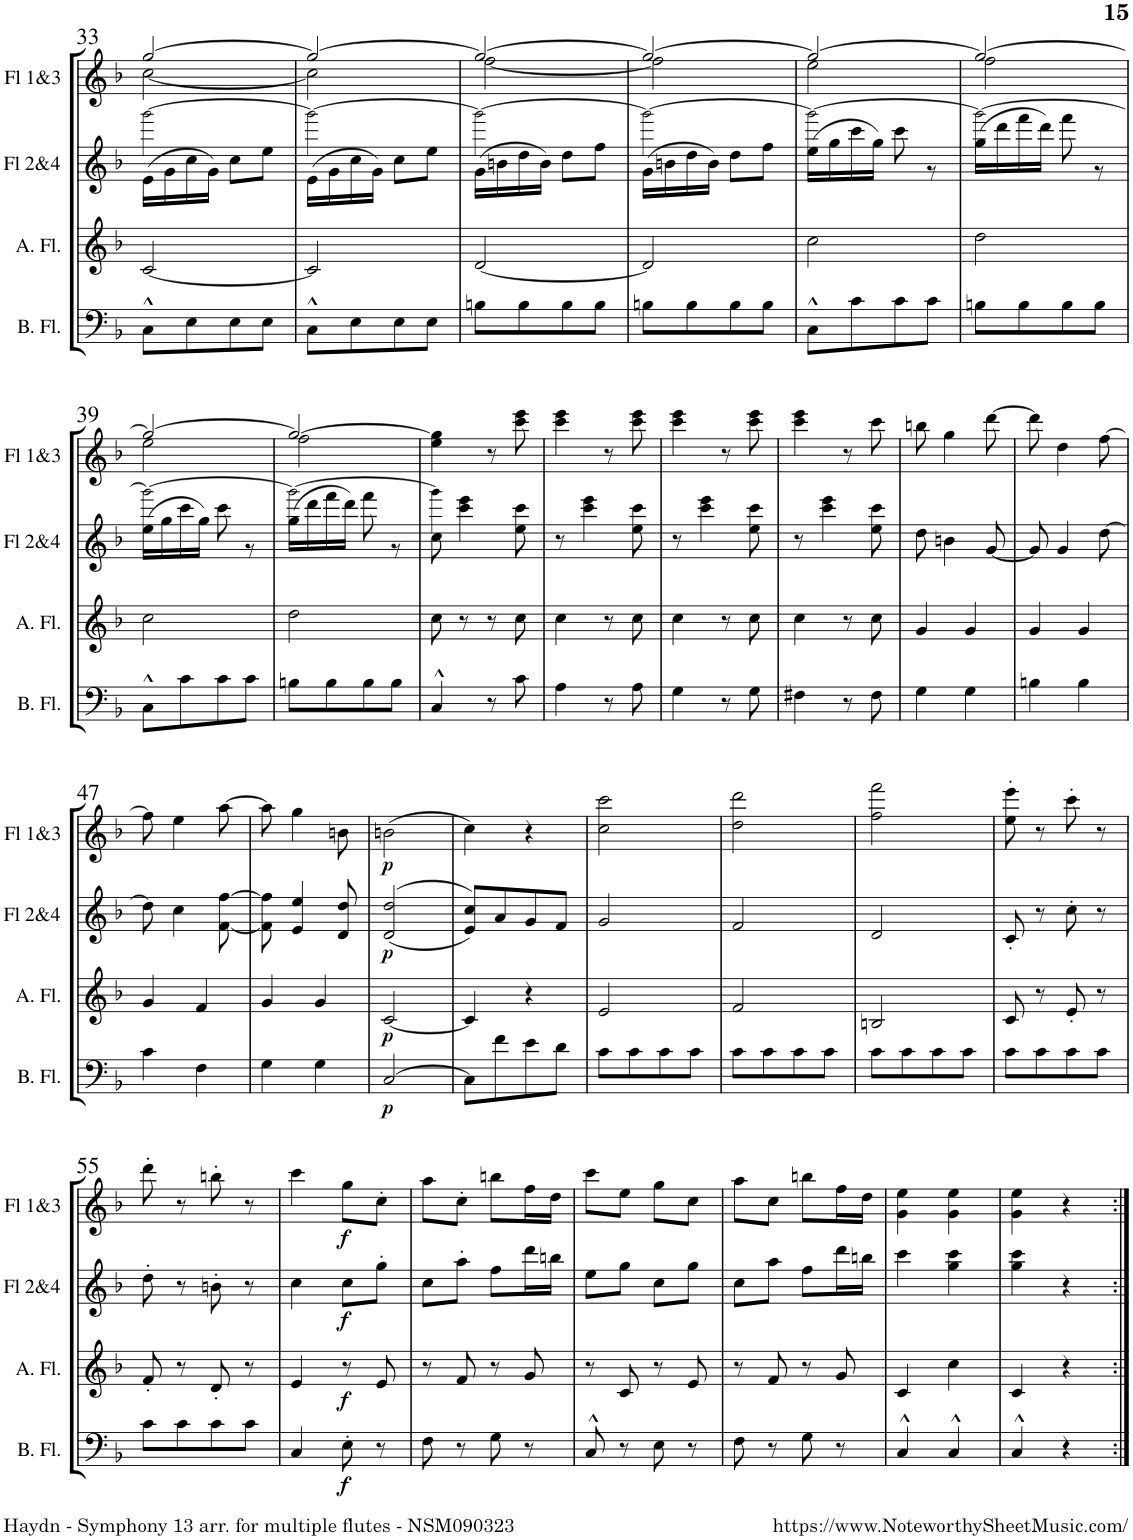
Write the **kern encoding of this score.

**kern	**dynam	**kern	**dynam	**kern	**dynam	**kern	**dynam
*part4	*part4	*part3	*part3	*part2	*part2	*part1	*part1
*staff4	*staff4	*staff3	*staff3	*staff2	*staff2	*staff1	*staff1
*I"Bass Flute	*	*I"Alto Flute	*	*I"Flutes 2&amp;4	*	*I"Flutes 1&amp;3	*
*I'B. Fl.	*	*I'A. Fl.	*	*I'Fl 2&amp;4	*	*I'Fl 1&amp;3	*
!!LO:PB:g=z
*clefF4	*	*clefG2	*	*clefG2	*	*clefG2	*
*k[b-]	*	*k[b-]	*	*k[b-]	*	*k[b-]	*
*M2/4	*	*M2/4	*	*M2/4	*	*M2/4	*
=33	=33	=33	=33	=33	=33	=33	=33
*	*	*	*	*^	*	*^	*
8C^^\L	.	[2c/	.	[>2ggg!\	(>16e\LL	.	[2gg/	[2cc\	.
.	.	.	.	.	16g\	.	.	.	.
8E\	.	.	.	.	16cc\	.	.	.	.
.	.	.	.	.	16g\JJ)	.	.	.	.
8E\	.	.	.	.	8cc\L	.	.	.	.
8E\J	.	.	.	.	8ee\J	.	.	.	.
=34	=34	=34	=34	=34	=34	=34	=34	=34	=34
8C^^\L	.	2c/]	.	2ggg!\_	(>16e\LL	.	2gg/_	2cc\]	.
.	.	.	.	.	16g\	.	.	.	.
8E\	.	.	.	.	16cc\	.	.	.	.
.	.	.	.	.	16g\JJ)	.	.	.	.
8E\	.	.	.	.	8cc\L	.	.	.	.
8E\J	.	.	.	.	8ee\J	.	.	.	.
=35	=35	=35	=35	=35	=35	=35	=35	=35	=35
8Bn\L	.	[2d/	.	2ggg!\_	(>16g\LL	.	2gg/_	[2ff\	.
.	.	.	.	.	16bn\	.	.	.	.
8B\	.	.	.	.	16dd\	.	.	.	.
.	.	.	.	.	16b\JJ)	.	.	.	.
8B\	.	.	.	.	8dd\L	.	.	.	.
8B\J	.	.	.	.	8ff\J	.	.	.	.
=36	=36	=36	=36	=36	=36	=36	=36	=36	=36
8Bn\L	.	2d/]	.	2ggg!\_	(>16g\LL	.	2gg/_	2ff\]	.
.	.	.	.	.	16bn\	.	.	.	.
8B\	.	.	.	.	16dd\	.	.	.	.
.	.	.	.	.	16b\JJ)	.	.	.	.
8B\	.	.	.	.	8dd\L	.	.	.	.
8B\J	.	.	.	.	8ff\J	.	.	.	.
=37	=37	=37	=37	=37	=37	=37	=37	=37	=37
8C^^\L	.	2cc\	.	2ggg!\_	(>16ee\LL	.	2gg/_	2ee\	.
.	.	.	.	.	16gg\	.	.	.	.
8c\	.	.	.	.	16ccc\	.	.	.	.
.	.	.	.	.	16gg\JJ)	.	.	.	.
8c\	.	.	.	.	8ccc\	.	.	.	.
8c\J	.	.	.	.	8r	.	.	.	.
=38	=38	=38	=38	=38	=38	=38	=38	=38	=38
8Bn\L	.	2dd\	.	2ggg!\_	(>16gg\LL	.	2gg/_	2ff\	.
.	.	.	.	.	16ddd\	.	.	.	.
8B\	.	.	.	.	16fff\	.	.	.	.
.	.	.	.	.	16ddd\JJ)	.	.	.	.
8B\	.	.	.	.	8fff\	.	.	.	.
8B\J	.	.	.	.	8r	.	.	.	.
!!LO:LB:g=z	!!
=39	=39	=39	=39	=39	=39	=39	=39	=39	=39
8C^^\L	.	2cc\	.	2ggg!\_	(>16ee\LL	.	2gg/_	2ee\	.
.	.	.	.	.	16gg\	.	.	.	.
8c\	.	.	.	.	16ccc\	.	.	.	.
.	.	.	.	.	16gg\JJ)	.	.	.	.
8c\	.	.	.	.	8ccc\	.	.	.	.
8c\J	.	.	.	.	8r	.	.	.	.
=40	=40	=40	=40	=40	=40	=40	=40	=40	=40
8Bn\L	.	2dd\	.	2ggg!\_	(>16gg\LL	.	2gg/_	2ff\	.
.	.	.	.	.	16ddd\	.	.	.	.
8B\	.	.	.	.	16fff\	.	.	.	.
.	.	.	.	.	16ddd\JJ)	.	.	.	.
8B\	.	.	.	.	8fff\	.	.	.	.
8B\J	.	.	.	.	8r	.	.	.	.
*	*	*	*	*	*	*	*v	*v	*
=41	=41	=41	=41	=41	=41	=41	=41	=41
4C^^/	.	8cc\	.	4ggg!\]	8cc\	.	4ee\ 4gg\]	.
.	.	8r	.	.	4ccc\ 4eee\	.	.	.
8r	.	8r	.	4ryy	.	.	8r	.
8c\	.	8cc\	.	.	8ee\ 8ccc\	.	8ccc\ 8eee\	.
*	*	*	*	*v	*v	*	*	*
=42	=42	=42	=42	=42	=42	=42	=42
4A\	.	4cc\	.	8r	.	4ccc\ 4eee\	.
.	.	.	.	4ccc\ 4eee\	.	.	.
8r	.	8r	.	.	.	8r	.
8A\	.	8cc\	.	8ee\ 8ccc\	.	8ccc\ 8eee\	.
=43	=43	=43	=43	=43	=43	=43	=43
4G\	.	4cc\	.	8r	.	4ccc\ 4eee\	.
.	.	.	.	4ccc\ 4eee\	.	.	.
8r	.	8r	.	.	.	8r	.
8G\	.	8cc\	.	8ee\ 8ccc\	.	8ccc\ 8eee\	.
=44	=44	=44	=44	=44	=44	=44	=44
4F#X\	.	4cc\	.	8r	.	4ccc\ 4eee\	.
.	.	.	.	4ccc\ 4eee\	.	.	.
8r	.	8r	.	.	.	8r	.
8F#\	.	8cc\	.	8ee\ 8ccc\	.	8ccc\	.
=45	=45	=45	=45	=45	=45	=45	=45
4G\	.	4g/	.	8dd\	.	8bbn\	.
.	.	.	.	4bn\	.	4gg\	.
4G\	.	4g/	.	.	.	.	.
.	.	.	.	[8g/	.	[8ddd\	.
=46	=46	=46	=46	=46	=46	=46	=46
4Bn\	.	4g/	.	8g/]	.	8ddd\]	.
.	.	.	.	4g/	.	4dd\	.
4B\	.	4g/	.	.	.	.	.
.	.	.	.	[8dd\	.	[8ff\	.
!!LO:LB:g=z
=47	=47	=47	=47	=47	=47	=47	=47
4c\	.	4g/	.	8dd\]	.	8ff\]	.
.	.	.	.	4cc\	.	4ee\	.
4F\	.	4f/	.	.	.	.	.
.	.	.	.	[8f\ [8ff\	.	[8aa\	.
=48	=48	=48	=48	=48	=48	=48	=48
4G\	.	4g/	.	8f\] 8ff\]	.	8aa\]	.
.	.	.	.	4e/ 4ee/	.	4gg\	.
4G\	.	4g/	.	.	.	.	.
.	.	.	.	8d/ 8dd/	.	8bn\	.
=49	=49	=49	=49	=49	=49	=49	=49
!	!LO:DY:b	!	!LO:DY:b	!	!LO:DY:b	!	!LO:DY:b
[2C/	p	[2c/	p	(>(2d/ 2dd/	p	(2bn\	p
=50	=50	=50	=50	=50	=50	=50	=50
8C\L]	.	4c/]	.	8e/ 8cc/L))	.	4cc\)	.
8f\	.	.	.	8a/	.	.	.
8e\	.	4r	.	8g/	.	4r	.
8d\J	.	.	.	8f/J	.	.	.
=51	=51	=51	=51	=51	=51	=51	=51
8c\L	.	2e/	.	2g/	.	2cc\ 2ccc\	.
8c\	.	.	.	.	.	.	.
8c\	.	.	.	.	.	.	.
8c\J	.	.	.	.	.	.	.
=52	=52	=52	=52	=52	=52	=52	=52
8c\L	.	2f/	.	2f/	.	2dd\ 2ddd\	.
8c\	.	.	.	.	.	.	.
8c\	.	.	.	.	.	.	.
8c\J	.	.	.	.	.	.	.
=53	=53	=53	=53	=53	=53	=53	=53
8c\L	.	2Bn/	.	2d/	.	2ff\ 2fff\	.
8c\	.	.	.	.	.	.	.
8c\	.	.	.	.	.	.	.
8c\J	.	.	.	.	.	.	.
=54	=54	=54	=54	=54	=54	=54	=54
8c\L	.	8c/	.	8c'/	.	8ee\' 8eee\'	.
8c\	.	8r	.	8r	.	8r	.
8c\	.	8e'/	.	8cc'\	.	8ccc'\	.
8c\J	.	8r	.	8r	.	8r	.
!!LO:LB:g=z
=55	=55	=55	=55	=55	=55	=55	=55
8c\L	.	8f'/	.	8dd'\	.	8ddd'\	.
8c\	.	8r	.	8r	.	8r	.
8c\	.	8d'/	.	8bn'\	.	8bbn'\	.
8c\J	.	8r	.	8r	.	8r	.
=56	=56	=56	=56	=56	=56	=56	=56
4C/	.	4e/	.	4cc\	.	4ccc\	.
!	!LO:DY:b	!	!LO:DY:b	!	!LO:DY:b	!	!LO:DY:b
8E'\	f	8r	f	8cc\L	f	8gg\L	f
8r	.	8e/	.	8gg'\J	.	8cc'\J	.
=57	=57	=57	=57	=57	=57	=57	=57
8F\	.	8r	.	8cc\L	.	8aa\L	.
8r	.	8f/	.	8aa'\J	.	8cc'\J	.
8G\	.	8r	.	8ff\L	.	8bbn\L	.
8r	.	8g/	.	16ddd\L	.	16ff\L	.
.	.	.	.	16bbn\JJ	.	16dd\JJ	.
=58	=58	=58	=58	=58	=58	=58	=58
8C^^/	.	8r	.	8ee\L	.	8ccc\L	.
8r	.	8c/	.	8gg\J	.	8ee\J	.
8E\	.	8r	.	8cc\L	.	8gg\L	.
8r	.	8e/	.	8gg\J	.	8cc\J	.
=59	=59	=59	=59	=59	=59	=59	=59
8F\	.	8r	.	8cc\L	.	8aa\L	.
8r	.	8f/	.	8aa\J	.	8cc\J	.
8G\	.	8r	.	8ff\L	.	8bbn\L	.
8r	.	8g/	.	16ddd\L	.	16ff\L	.
.	.	.	.	16bbn\JJ	.	16dd\JJ	.
=60	=60	=60	=60	=60	=60	=60	=60
4C^^/	.	4c/	.	4ccc\	.	4g\ 4ee\	.
4C^^/	.	4cc\	.	4gg\ 4ccc\	.	4g\ 4ee\	.
=61	=61	=61	=61	=61	=61	=61	=61
4C^^/	.	4c/	.	4gg\ 4ccc\	.	4g\ 4ee\	.
4r	.	4r	.	4r	.	4r	.
=:|!	=:|!	=:|!	=:|!	=:|!	=:|!	=:|!	=:|!
*-	*-	*-	*-	*-	*-	*-	*-
